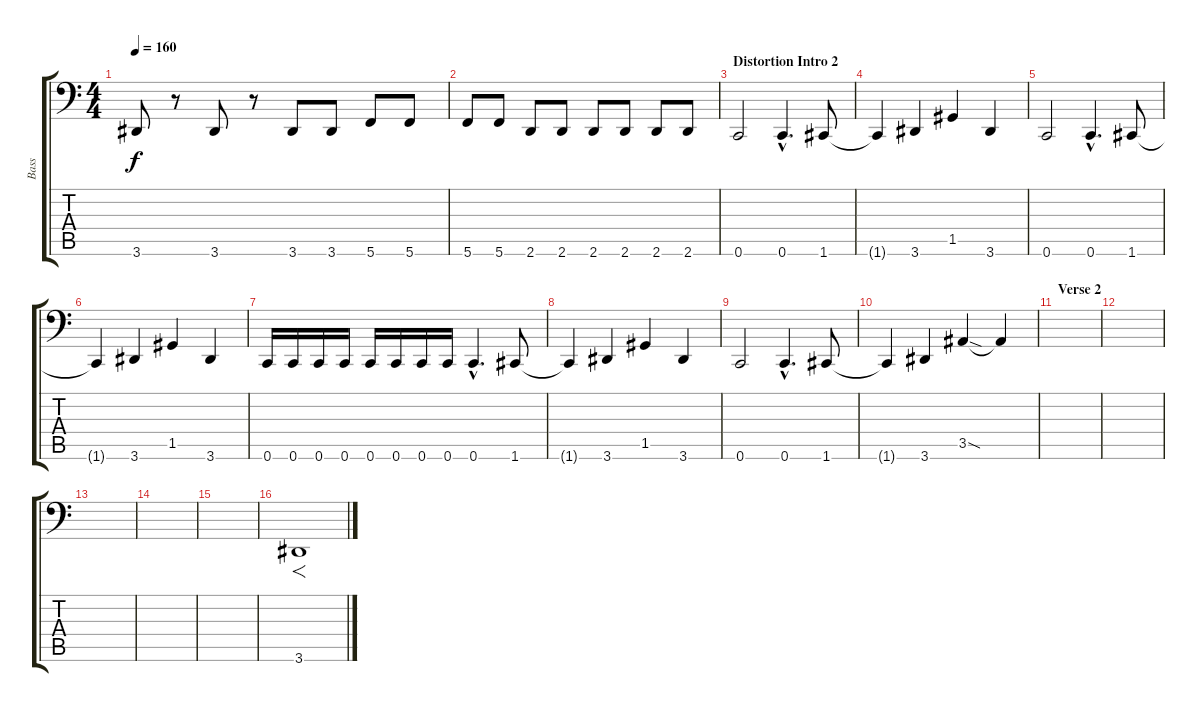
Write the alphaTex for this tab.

\track ("Bass" "Bass") {instrument electricbassfinger}
\staff {score tabs}
\tuning (D3 A2 F2 C2 G1 C1) {hide}
\ts (4 4)
\tempo 160
\clef f4
\ks c
3.6.8{dy f} r.8 3.6.8 r.8 3.6.8 3.6.8 5.6.8 5.6.8 |
5.6.8 5.6.8 2.6.8 2.6.8 2.6.8 2.6.8 2.6.8 2.6.8 |
\section ("" "Distortion Intro 2")
0.6.2{instrument electricbasspick} 0.6{hac}.4{d} 1.6.8 |
1.6{t}.4 3.6.4 1.5.4 3.6.4 |
0.6.2 0.6{hac}.4{d} 1.6.8 |
1.6{t}.4 3.6.4 1.5.4 3.6.4 |
0.6.16 0.6.16 0.6.16 0.6.16 0.6.16 0.6.16 0.6.16 0.6.16 0.6{hac}.4{d} 1.6.8 |
1.6{t}.4 3.6.4 1.5.4 3.6.4 |
0.6.2 0.6{hac}.4{d} 1.6.8 |
1.6{t}.4 3.6.4 3.5{sod}.4 3.5{t}.4 |
\section ("" "Verse 2")
|
|
|
|
|
3.6.1{f}
